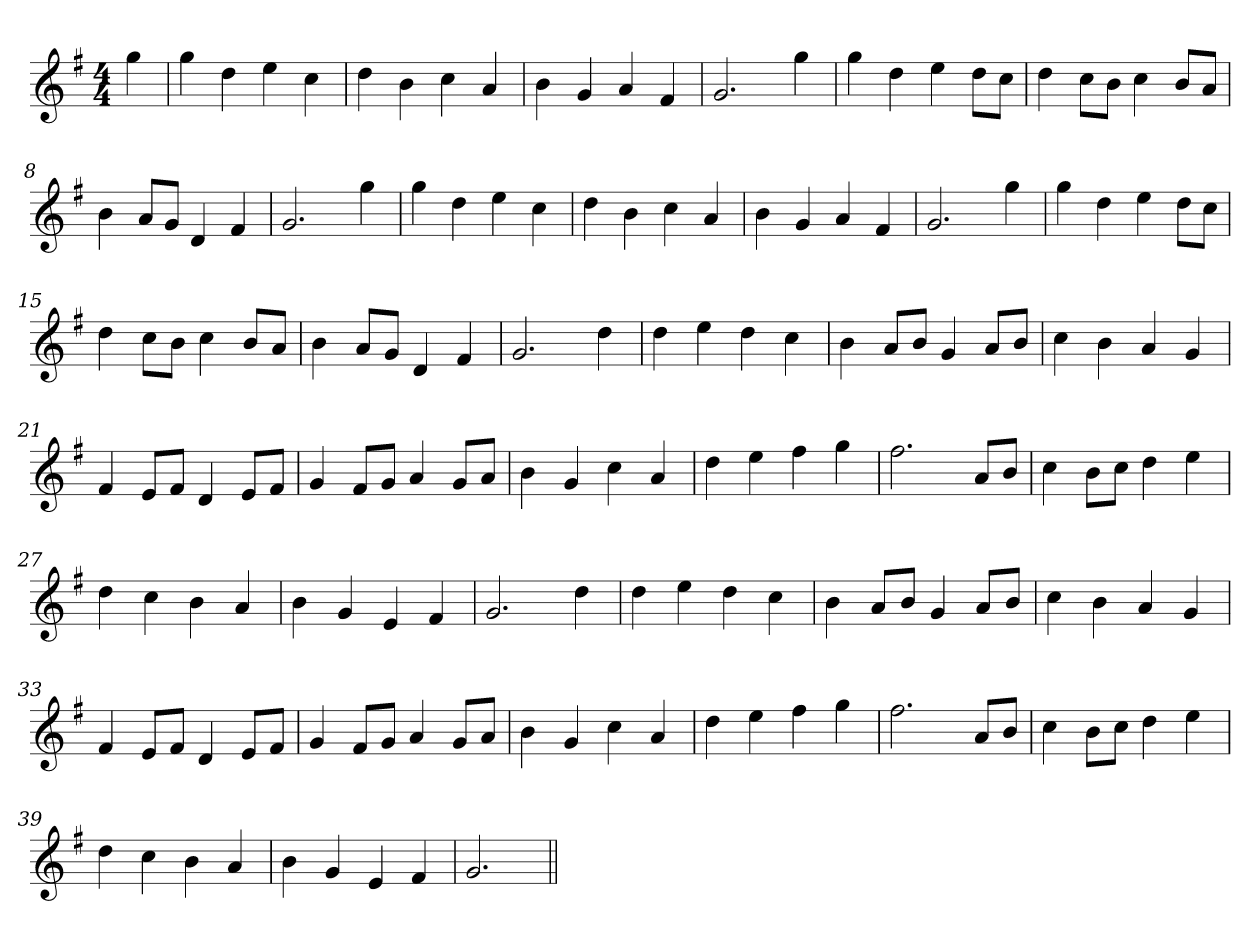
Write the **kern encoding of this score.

**kern
*part1
*staff1
*clefG2
*k[f#]
*G:
*M4/4
=1
4gg\
=2
4gg\
4dd\
4ee\
4cc\
=3
4dd\
4b\
4cc\
4a/
=4
4b\
4g/
4a/
4f#/
=5
2.g/
4gg\
=6
4gg\
4dd\
4ee\
8dd\L
8cc\J
=7
4dd\
8cc\L
8b\J
4cc\
8b/L
8a/J
=8
4b\
8a/L
8g/J
4d/
4f#/
=9
2.g/
4gg\
=10
4gg\
4dd\
4ee\
4cc\
!!LO:LB:g=z
=11
4dd\
4b\
4cc\
4a/
=12
4b\
4g/
4a/
4f#/
=13
2.g/
4gg\
=14
4gg\
4dd\
4ee\
8dd\L
8cc\J
=15
4dd\
8cc\L
8b\J
4cc\
8b/L
8a/J
=16
4b\
8a/L
8g/J
4d/
4f#/
=17
2.g/
4dd\
=18
4dd\
4ee\
4dd\
4cc\
=19
4b\
8a/L
8b/J
4g/
8a/L
8b/J
!!LO:LB:g=z
=20
4cc\
4b\
4a/
4g/
=21
4f#/
8e/L
8f#/J
4d/
8e/L
8f#/J
=22
4g/
8f#/L
8g/J
4a/
8g/L
8a/J
=23
4b\
4g/
4cc\
4a/
=24
4dd\
4ee\
4ff#\
4gg\
=25
2.ff#\
8a/L
8b/J
=26
4cc\
8b\L
8cc\J
4dd\
4ee\
=27
4dd\
4cc\
4b\
4a/
=28
4b\
4g/
4e/
4f#/
!!LO:LB:g=z
=29
2.g/
4dd\
=30
4dd\
4ee\
4dd\
4cc\
=31
4b\
8a/L
8b/J
4g/
8a/L
8b/J
=32
4cc\
4b\
4a/
4g/
=33
4f#/
8e/L
8f#/J
4d/
8e/L
8f#/J
=34
4g/
8f#/L
8g/J
4a/
8g/L
8a/J
=35
4b\
4g/
4cc\
4a/
=36
4dd\
4ee\
4ff#\
4gg\
=37
2.ff#\
8a/L
8b/J
!!LO:LB:g=z
=38
4cc\
8b\L
8cc\J
4dd\
4ee\
=39
4dd\
4cc\
4b\
4a/
=40
4b\
4g/
4e/
4f#/
=41
2.g/
=||
*-
